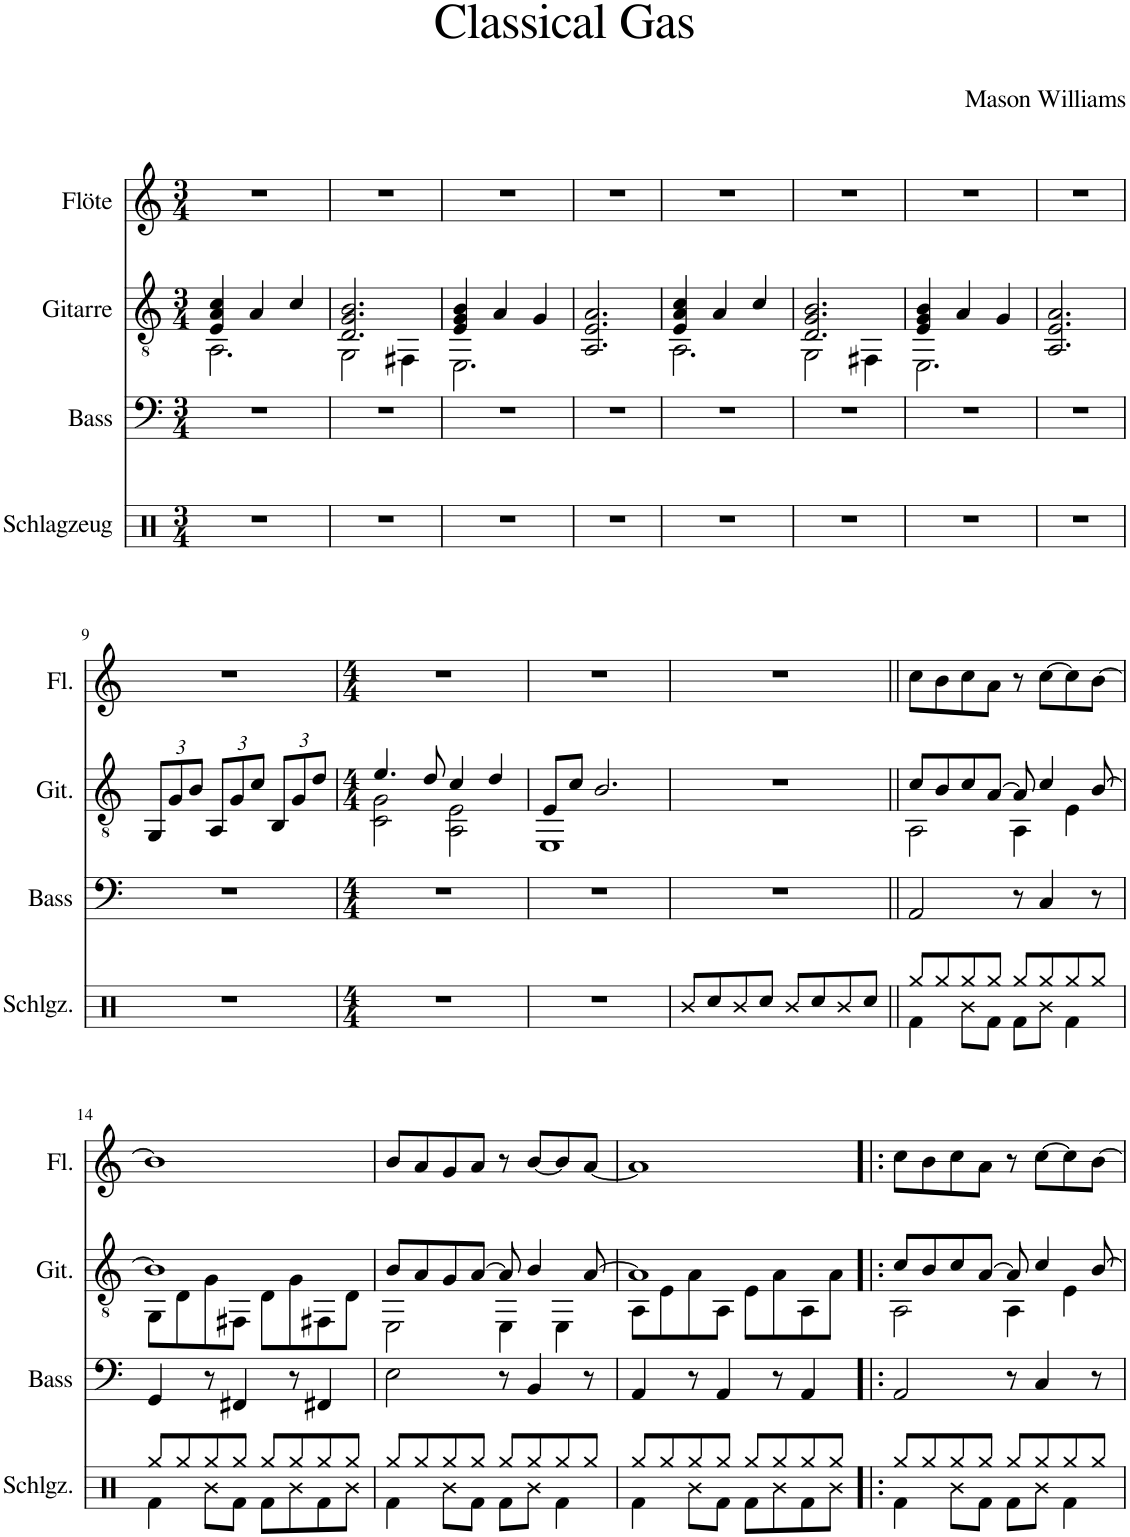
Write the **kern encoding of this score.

**kern	**kern	**kern	**kern
*part4	*part3	*part2	*part1
*staff4	*staff3	*staff2	*staff1
*I"Schlagzeug	*I"Bass	*I"Gitarre	*I"Flöte
*I'Schlgz.	*I'Bass	*I'Git.	*I'Fl.
*clefX	*clefF4	*clefGv2	*clefG2
*	*Trd7c12	*	*
*k[]	*k[]	*k[]	*k[]
*M3/4	*M3/4	*M3/4	*M3/4
=1	=1	=1	=1
*	*	*^	*
2.r	2.r	4E/ 4A/ 4c/	2.AA\	2.r
.	.	4A/	.	.
.	.	4c/	.	.
=2	=2	=2	=2	=2
2.r	2.r	2.D/ 2.G/ 2.B/	2GG\	2.r
.	.	.	4FF#X\	.
=3	=3	=3	=3	=3
2.r	2.r	4E/ 4G/ 4B/	2.EE\	2.r
.	.	4A/	.	.
.	.	4G/	.	.
*	*	*v	*v	*
=4	=4	=4	=4
2.r	2.r	2.AA/ 2.E/ 2.A/	2.r
=5	=5	=5	=5
*	*	*^	*
2.r	2.r	4E/ 4A/ 4c/	2.AA\	2.r
.	.	4A/	.	.
.	.	4c/	.	.
=6	=6	=6	=6	=6
2.r	2.r	2.D/ 2.G/ 2.B/	2GG\	2.r
.	.	.	4FF#X\	.
=7	=7	=7	=7	=7
2.r	2.r	4E/ 4G/ 4B/	2.EE\	2.r
.	.	4A/	.	.
.	.	4G/	.	.
*	*	*v	*v	*
=8	=8	=8	=8
2.r	2.r	2.AA/ 2.E/ 2.A/	2.r
!!LO:LB:g=z
=9	=9	=9	=9
*	*	*Xbrackettup	*
2.r	2.r	12GG/L	2.r
.	.	12G/	.
.	.	12B/J	.
.	.	12AA/L	.
.	.	12G/	.
.	.	12c/J	.
.	.	12BB/L	.
.	.	12G/	.
.	.	12d/J	.
=10	=10	=10	=10
*M4/4	*M4/4	*M4/4	*M4/4
*	*	*^	*
1r	1r	4.e/	2C\ 2G\	1r
.	.	8d/	.	.
.	.	4c/	2AA\ 2E\	.
.	.	4d/	.	.
=11	=11	=11	=11	=11
1r	1r	8E/L	1EE	1r
.	.	8c/J	.	.
.	.	2.B/	.	.
*	*	*v	*v	*
=12	=12	=12	=12
8R/L	1r	1r	1r
8Rcc/	.	.	.
8R/	.	.	.
8Rcc/J	.	.	.
8R/L	.	.	.
8Rcc/	.	.	.
8R/	.	.	.
8Rcc/J	.	.	.
=13||	=13||	=13||	=13||
*^	*	*^	*
8Rgg/L	4Rf\	2AA/	8c/L	2AA\	8cc\L
8Rgg/	.	.	8B/	.	8b\
8Rgg/	8R\L	.	8c/	.	8cc\
8Rgg/J	8Rf\J	.	[8A/J	.	8a\J
8Rgg/L	8Rf\L	8r	8A/]	4AA\	8r
8Rgg/	8R\J	4C/	4c/	.	[8cc\L
8Rgg/	4Rf\	.	.	4E\	8cc\]
8Rgg/J	.	8r	[8B/	.	[8b\J
!!LO:LB:g=z
=14	=14	=14	=14	=14	=14
8Rgg/L	4Rf\	4GG/	1B]	8GG\L	1b]
8Rgg/	.	.	.	8D\	.
8Rgg/	8R\L	8r	.	8G\	.
8Rgg/J	8Rf\J	4FF#X/	.	8FF#X\J	.
8Rgg/L	8Rf\L	.	.	8D\L	.
8Rgg/	8R\	8r	.	8G\	.
8Rgg/	8Rf\	4FF#X/	.	8FF#X\	.
8Rgg/J	8R\J	.	.	8D\J	.
=15	=15	=15	=15	=15	=15
8Rgg/L	4Rf\	2E\	8B/L	2EE\	8b/L
8Rgg/	.	.	8A/	.	8a/
8Rgg/	8R\L	.	8G/	.	8g/
8Rgg/J	8Rf\J	.	[8A/J	.	8a/J
8Rgg/L	8Rf\L	8r	8A/]	4EE\	8r
8Rgg/	8R\J	4BB/	4B/	.	[8b/L
8Rgg/	4Rf\	.	.	4EE\	8b/]
8Rgg/J	.	8r	[8A/	.	[8a/J
=16	=16	=16	=16	=16	=16
8Rgg/L	4Rf\	4AA/	1A]	8AA\L	1a]
8Rgg/	.	.	.	8E\	.
8Rgg/	8R\L	8r	.	8A\	.
8Rgg/J	8Rf\J	4AA/	.	8AA\J	.
8Rgg/L	8Rf\L	.	.	8E\L	.
8Rgg/	8R\	8r	.	8A\	.
8Rgg/	8Rf\	4AA/	.	8AA\	.
8Rgg/J	8R\J	.	.	8A\J	.
=17!|:	=17!|:	=17!|:	=17!|:	=17!|:	=17!|:
8Rgg/L	4Rf\	2AA/	8c/L	2AA\	8cc\L
8Rgg/	.	.	8B/	.	8b\
8Rgg/	8R\L	.	8c/	.	8cc\
8Rgg/J	8Rf\J	.	[8A/J	.	8a\J
8Rgg/L	8Rf\L	8r	8A/]	4AA\	8r
8Rgg/	8R\J	4C/	4c/	.	[8cc\L
8Rgg/	4Rf\	.	.	4E\	8cc\]
8Rgg/J	.	8r	[8B/	.	[8b\J
*v	*v	*	*v	*v	*
=	=	=	=
*-	*-	*-	*-
